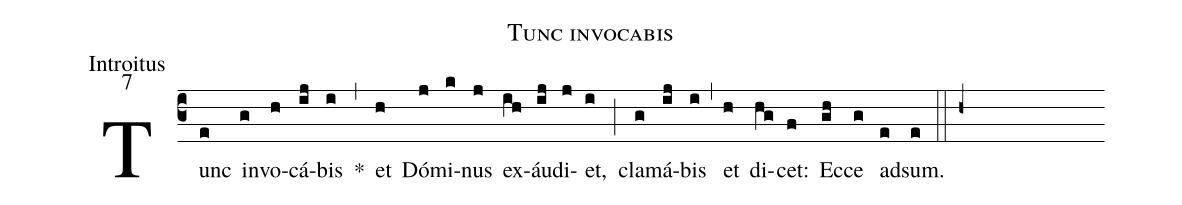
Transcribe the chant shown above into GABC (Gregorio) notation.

name:Tunc invocabis;
office-part:Introitus;
mode:7;
%%
(c3) Tunc(e) in(g)vo(h)cá(ij)bis(i) *(,) et(h) Dó(j)mi(k)nus(j) ex(ih)áu(ij)di(j)et,(i) (;) cla(g)má(ij)bis(i) (,) et(h) di(hg)cet:(f) Ec(gh)ce(g) ad(e)sum.(e) (::h+)
